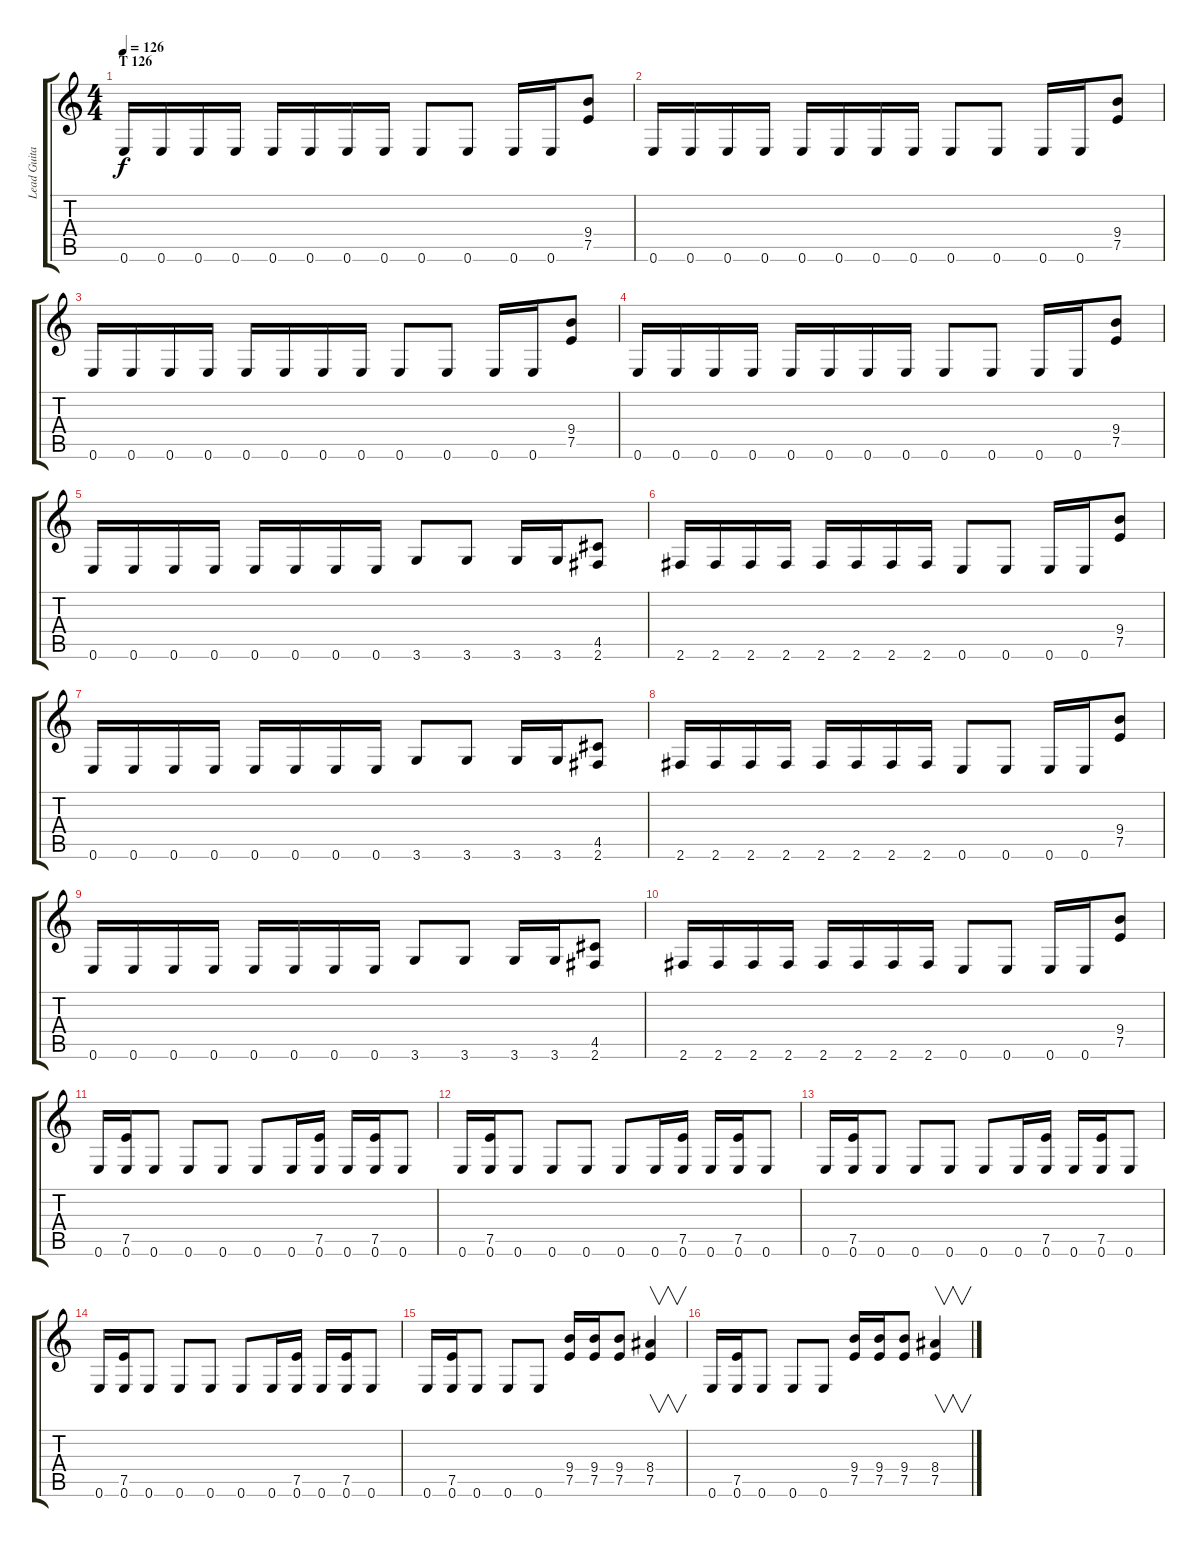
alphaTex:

\track ("Lead Guitar" "Lead Guita") {instrument distortionguitar}
\staff {score tabs}
\tuning (E4 B3 G3 D3 A2 E2) {hide}
\ts (4 4)
\section ("" "T 126")
\tempo 126
\clef g2
\ks c
0.6.16{dy f instrument distortionguitar} 0.6.16 0.6.16 0.6.16 0.6.16 0.6.16 0.6.16 0.6.16 0.6.8 0.6.8 0.6.16 0.6.16 (9.4 7.5).8 |
0.6.16 0.6.16 0.6.16 0.6.16 0.6.16 0.6.16 0.6.16 0.6.16 0.6.8 0.6.8 0.6.16 0.6.16 (9.4 7.5).8 |
0.6.16 0.6.16 0.6.16 0.6.16 0.6.16 0.6.16 0.6.16 0.6.16 0.6.8 0.6.8 0.6.16 0.6.16 (9.4 7.5).8 |
0.6.16 0.6.16 0.6.16 0.6.16 0.6.16 0.6.16 0.6.16 0.6.16 0.6.8 0.6.8 0.6.16 0.6.16 (9.4 7.5).8 |
0.6.16 0.6.16 0.6.16 0.6.16 0.6.16 0.6.16 0.6.16 0.6.16 3.6.8 3.6.8 3.6.16 3.6.16 (4.5 2.6).8 |
2.6.16 2.6.16 2.6.16 2.6.16 2.6.16 2.6.16 2.6.16 2.6.16 0.6.8 0.6.8 0.6.16 0.6.16 (9.4 7.5).8 |
0.6.16 0.6.16 0.6.16 0.6.16 0.6.16 0.6.16 0.6.16 0.6.16 3.6.8 3.6.8 3.6.16 3.6.16 (4.5 2.6).8 |
2.6.16 2.6.16 2.6.16 2.6.16 2.6.16 2.6.16 2.6.16 2.6.16 0.6.8 0.6.8 0.6.16 0.6.16 (9.4 7.5).8 |
0.6.16 0.6.16 0.6.16 0.6.16 0.6.16 0.6.16 0.6.16 0.6.16 3.6.8 3.6.8 3.6.16 3.6.16 (4.5 2.6).8 |
2.6.16 2.6.16 2.6.16 2.6.16 2.6.16 2.6.16 2.6.16 2.6.16 0.6.8 0.6.8 0.6.16 0.6.16 (9.4 7.5).8 |
0.6.16 (7.5 0.6).16 0.6.8 0.6.8 0.6.8 0.6.8 0.6.16 (7.5 0.6).16 0.6.16 (7.5 0.6).16 0.6.8 |
0.6.16 (7.5 0.6).16 0.6.8 0.6.8 0.6.8 0.6.8 0.6.16 (7.5 0.6).16 0.6.16 (7.5 0.6).16 0.6.8 |
0.6.16 (7.5 0.6).16 0.6.8 0.6.8 0.6.8 0.6.8 0.6.16 (7.5 0.6).16 0.6.16 (7.5 0.6).16 0.6.8 |
0.6.16 (7.5 0.6).16 0.6.8 0.6.8 0.6.8 0.6.8 0.6.16 (7.5 0.6).16 0.6.16 (7.5 0.6).16 0.6.8 |
0.6.16 (7.5 0.6).16 0.6.8 0.6.8 0.6.8 (9.4 7.5).16 (9.4 7.5).16 (9.4 7.5).8 (8.4 7.5).4{v} |
0.6.16 (7.5 0.6).16 0.6.8 0.6.8 0.6.8 (9.4 7.5).16 (9.4 7.5).16 (9.4 7.5).8 (8.4 7.5).4{v}
